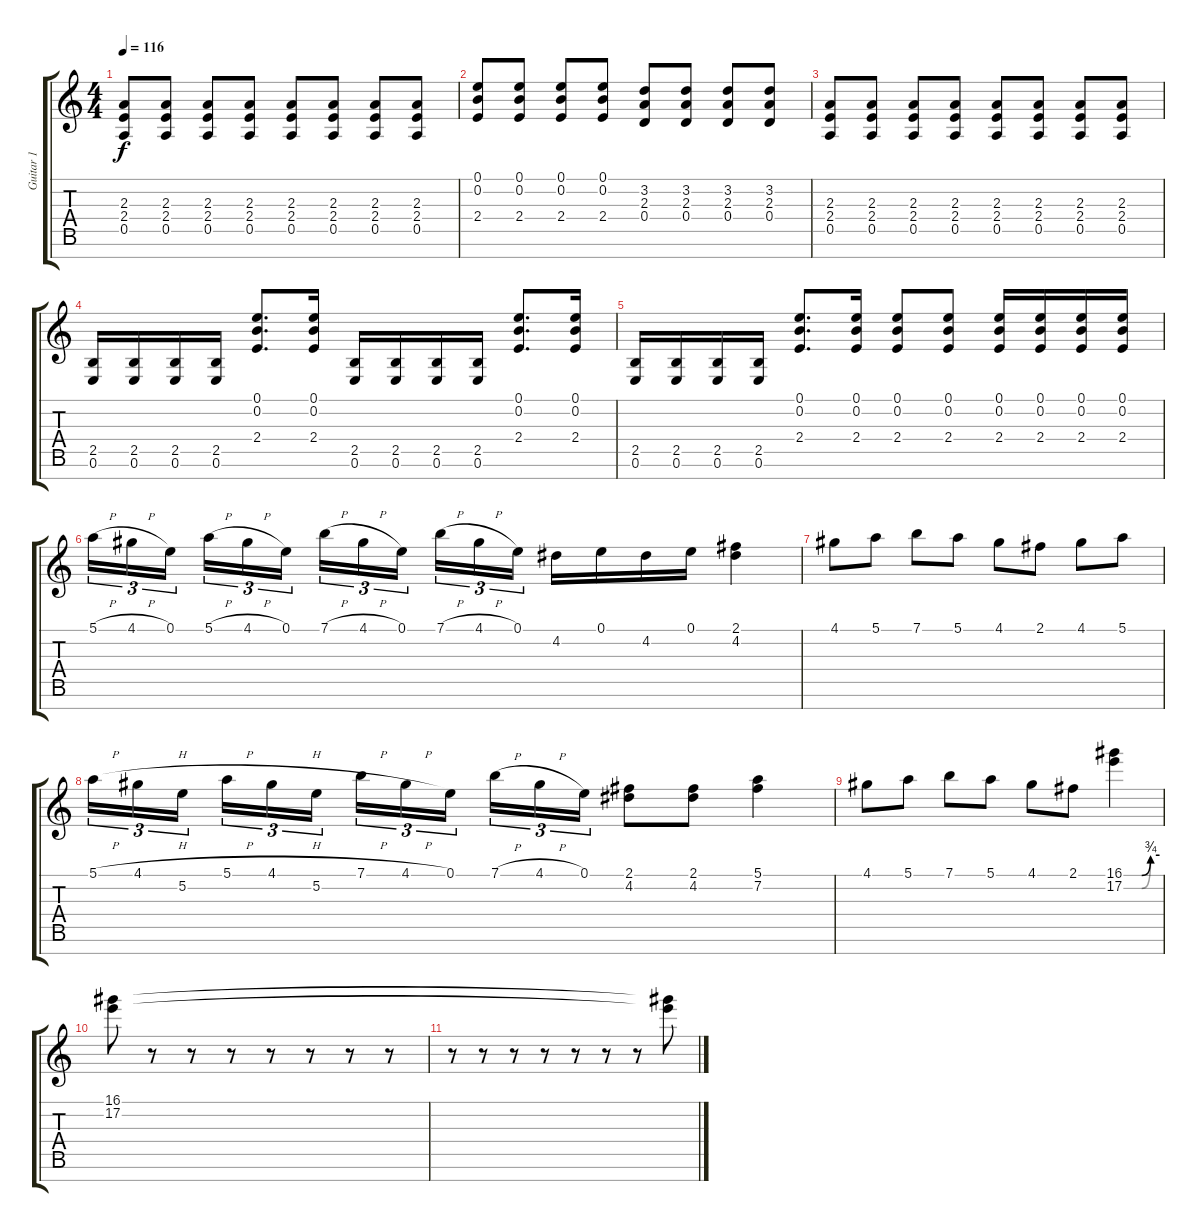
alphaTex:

\track ("Guitar 1" "Guitar 1") {instrument electricguitarclean}
\staff {score tabs}
\tuning (E4 B3 G3 D3 A2 E2 B1) {hide}
\ts (4 4)
\tempo 116
\clef g2
\ks c
(2.3 2.4 0.5).8{dy f} (2.3 2.4 0.5).8 (2.3 2.4 0.5).8 (2.3 2.4 0.5).8 (2.3 2.4 0.5).8 (2.3 2.4 0.5).8 (2.3 2.4 0.5).8 (2.3 2.4 0.5).8 |
(0.1 0.2 2.4).8 (0.1 0.2 2.4).8 (0.1 0.2 2.4).8 (0.1 0.2 2.4).8 (3.2 2.3 0.4).8 (3.2 2.3 0.4).8 (3.2 2.3 0.4).8 (3.2 2.3 0.4).8 |
(2.3 2.4 0.5).8 (2.3 2.4 0.5).8 (2.3 2.4 0.5).8 (2.3 2.4 0.5).8 (2.3 2.4 0.5).8 (2.3 2.4 0.5).8 (2.3 2.4 0.5).8 (2.3 2.4 0.5).8 |
(2.5 0.6).16 (2.5 0.6).16 (2.5 0.6).16 (2.5 0.6).16 (0.1 0.2 2.4).8{d} (0.1 0.2 2.4).16 (2.5 0.6).16 (2.5 0.6).16 (2.5 0.6).16 (2.5 0.6).16 (0.1 0.2 2.4).8{d} (0.1 0.2 2.4).16 |
(2.5 0.6).16 (2.5 0.6).16 (2.5 0.6).16 (2.5 0.6).16 (0.1 0.2 2.4).8{d} (0.1 0.2 2.4).16 (0.1 0.2 2.4).8 (0.1 0.2 2.4).8 (0.1 0.2 2.4).16 (0.1 0.2 2.4).16 (0.1 0.2 2.4).16 (0.1 0.2 2.4).16 |
5.1{h}.16{tu (3 2)} 4.1{h}.16{tu (3 2)} 0.1.16{tu (3 2) beam splitsecondary} 5.1{h}.16{tu (3 2)} 4.1{h}.16{tu (3 2)} 0.1.16{tu (3 2)} 7.1{h}.16{tu (3 2)} 4.1{h}.16{tu (3 2)} 0.1.16{tu (3 2) beam splitsecondary} 7.1{h}.16{tu (3 2)} 4.1{h}.16{tu (3 2)} 0.1.16{tu (3 2)} 4.2.16 0.1.16 4.2.16 0.1.16 (2.1 4.2).4 |
4.1.8 5.1.8 7.1.8 5.1.8 4.1.8 2.1.8 4.1.8 5.1.8 |
5.1{h}.16{tu (3 2)} 4.1{h}.16{tu (3 2)} 5.2.16{tu (3 2) beam splitsecondary} 5.1{h}.16{tu (3 2)} 4.1{h}.16{tu (3 2)} 5.2.16{tu (3 2)} 7.1{h}.16{tu (3 2)} 4.1{h}.16{tu (3 2)} 0.1.16{tu (3 2) beam splitsecondary} 7.1{h}.16{tu (3 2)} 4.1{h}.16{tu (3 2)} 0.1.16{tu (3 2)} (2.1 4.2).8 (2.1 4.2).8 (5.1 7.2).4 |
4.1.8 5.1.8 7.1.8 5.1.8 4.1.8 2.1.8 (16.1{be (custom 0 0 30 0 45 3 60 3)} 17.2{be (custom 0 0 15 0 30 0 45 3 60 3)}).4 |
(16.1 17.2).8 r.8 r.8{volume 11} r.8 r.8{volume 9} r.8 r.8{volume 7} r.8 |
r.8{volume 5} r.8 r.8{volume 3} r.8 r.8{volume 1} r.8 r.8 (16.1{t} 17.2{t}).8
